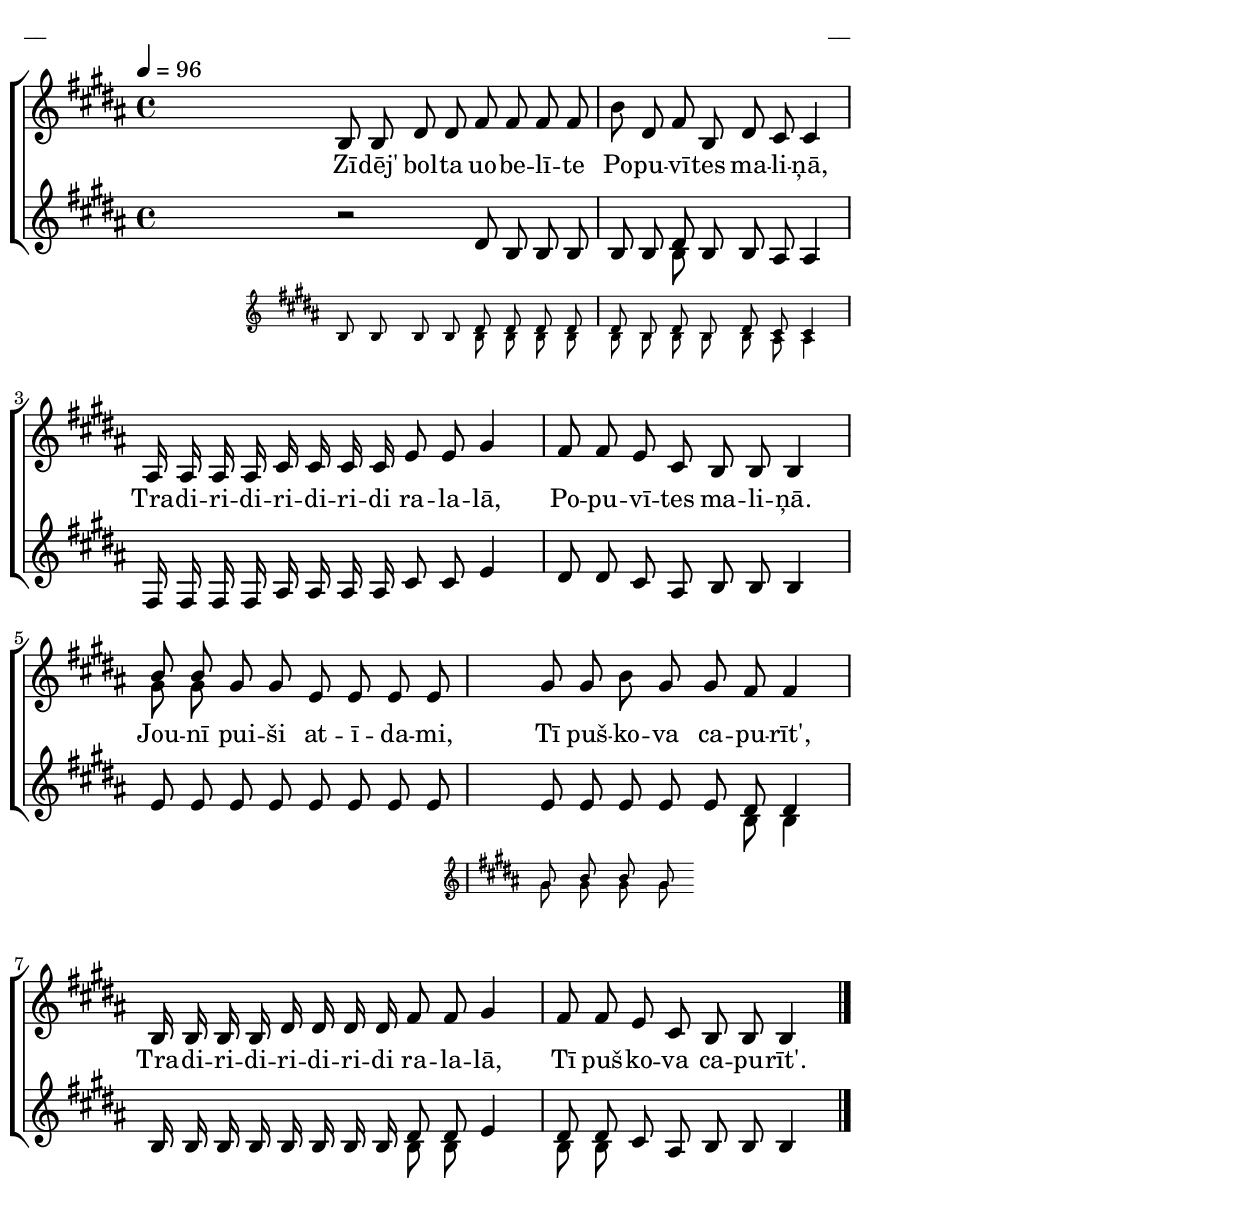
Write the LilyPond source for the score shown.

\version "2.13.16" 
%\header {
%    title = "Zīdēj' bolta uobelīte"
%}
\paper {
line-width = 14\cm
left-margin = 0.4\cm
between-system-padding = 0.1\cm
between-system-space = 0.1\cm
}
\layout {
indent = #0
ragged-last = ##f
}


%\layout {
%  \context {
%    \RemoveEmptyStaffContext
%    % To use the setting globally, uncomment the following line:
%    \override VerticalAxisGroup #'remove-first = ##t
%  }
%}


voiceA = \relative c' {
\tempo 4=96
\clef treble 
\key b \major
\time 4/4 
\partial 16*1
s16 \bar ""
b8 b dis dis fis fis fis fis |
b8 dis, fis b, dis cis cis4 |
ais16 ais ais ais cis cis cis cis e8 e gis4 | 
fis8 fis e cis b b b4 |
<< { \voiceOne b'8 b gis gis e e e e }
\new Voice { \voiceTwo \autoBeamOff gis8 gis s2. }
>> \oneVoice 
<< { gis8 gis b gis } 
\new Staff \with {
\remove "Time_signature_engraver"
%\remove "Clef_engraver"
%\remove "Key_engraver"
%\remove "Accidental_engraver"
alignAboveContext = #"main"
fontSize = #-3
\override StaffSymbol #'staff-space = #(magstep -3)
\override StaffSymbol #'thickness = #(magstep -3)
} { 
  \key b \major
  << { \voiceOne \autoBeamOff gis8 b b gis }
  \new Voice { \voiceTwo \autoBeamOff gis8 gis gis gis } >>    
}
>> \oneVoice
gis fis fis4 |
b,16 b b b dis dis dis dis fis8 fis gis4 | 
fis8 fis e cis b b b4 
\bar "|."
} 


lyricA = \lyricmode {
Zī -- dēj' bol -- ta uo -- be -- lī -- te 
Po -- pu -- vī -- tes ma -- li -- ņā, 
Tra -- di -- ri -- di -- ri -- di -- ri -- di ra -- la -- lā, 
Po -- pu -- vī -- tes ma -- li -- ņā.
Jou -- nī pui -- ši at -- ī -- da -- mi, 
Tī puš -- ko -- va ca -- pu -- rīt', 
Tra -- di -- ri -- di -- ri -- di -- ri -- di ra -- la -- lā, 
Tī puš -- ko -- va ca -- pu -- rīt'.
}


voiceB = \relative c' {
\clef treble 
\key b \major
\time 4/4 
\partial 16*1
s16 \bar ""
<< {
  r2 dis8 b b b | 
  << { \voiceOne b8 b dis b b ais ais4 }
  \new Voice { \voiceTwo s4 b8 s8 s2 }
  >> 
}
\new Staff \with {
\remove "Time_signature_engraver"
%\remove "Clef_engraver"
%\remove "Key_engraver"
%\remove "Accidental_engraver"
alignAboveContext = #"main"
fontSize = #-3
\override StaffSymbol #'staff-space = #(magstep -3)
\override StaffSymbol #'thickness = #(magstep -3)
} { 
  \key b \major
  \oneVoice \autoBeamOff b8 b b b << { \voiceOne dis8 dis dis dis | dis8 b dis b dis cis cis4 }
  \new Voice { \voiceTwo \autoBeamOff b8 b b b | b8 b b b b ais ais4 } >>    
}
>>
\oneVoice
fis16 fis fis fis ais ais ais ais cis8 cis e4 | 
dis8 dis cis ais b b b4
e8 e e e e e e e | 
<< { \voiceOne e e e e e dis dis4 |
b16 b b b b b b b dis8 dis e4 | 
dis8 dis cis ais b b b4 }
\new Voice { \voiceTwo \autoBeamOff s2 s8 b8 b4 |
s2 b8 b s4 | 
b8 b s2. 
}
>>
\bar "|."
} 


fullScore = <<
\new ChoirStaff <<
\set StaffGroup.systemStartDelimiterHierarchy
    = #'(SystemStartBrace (SystemStartBracket a (SystemStartSquare b) ) c ) 
\new Staff = "upper" {<<
\new Voice = "voiceA" { \oneVoice \autoBeamOff \voiceA }
>>}
\lyricsto "voiceA" \new Lyrics \lyricA
\new Staff = "lower" {<<
\new Voice = "voiceB" { \oneVoice \autoBeamOff \voiceB }
>>}
>>
>>

\score {
\fullScore
\header { piece = "__" opus = "__" }
}
\markup { \with-color #(x11-color 'white) \sans \smaller "__" }
\score {
\unfoldRepeats
\fullScore
\midi {
\context { \Staff \remove "Staff_performer" }
\context { \Voice \consists "Staff_performer" }
}
}


